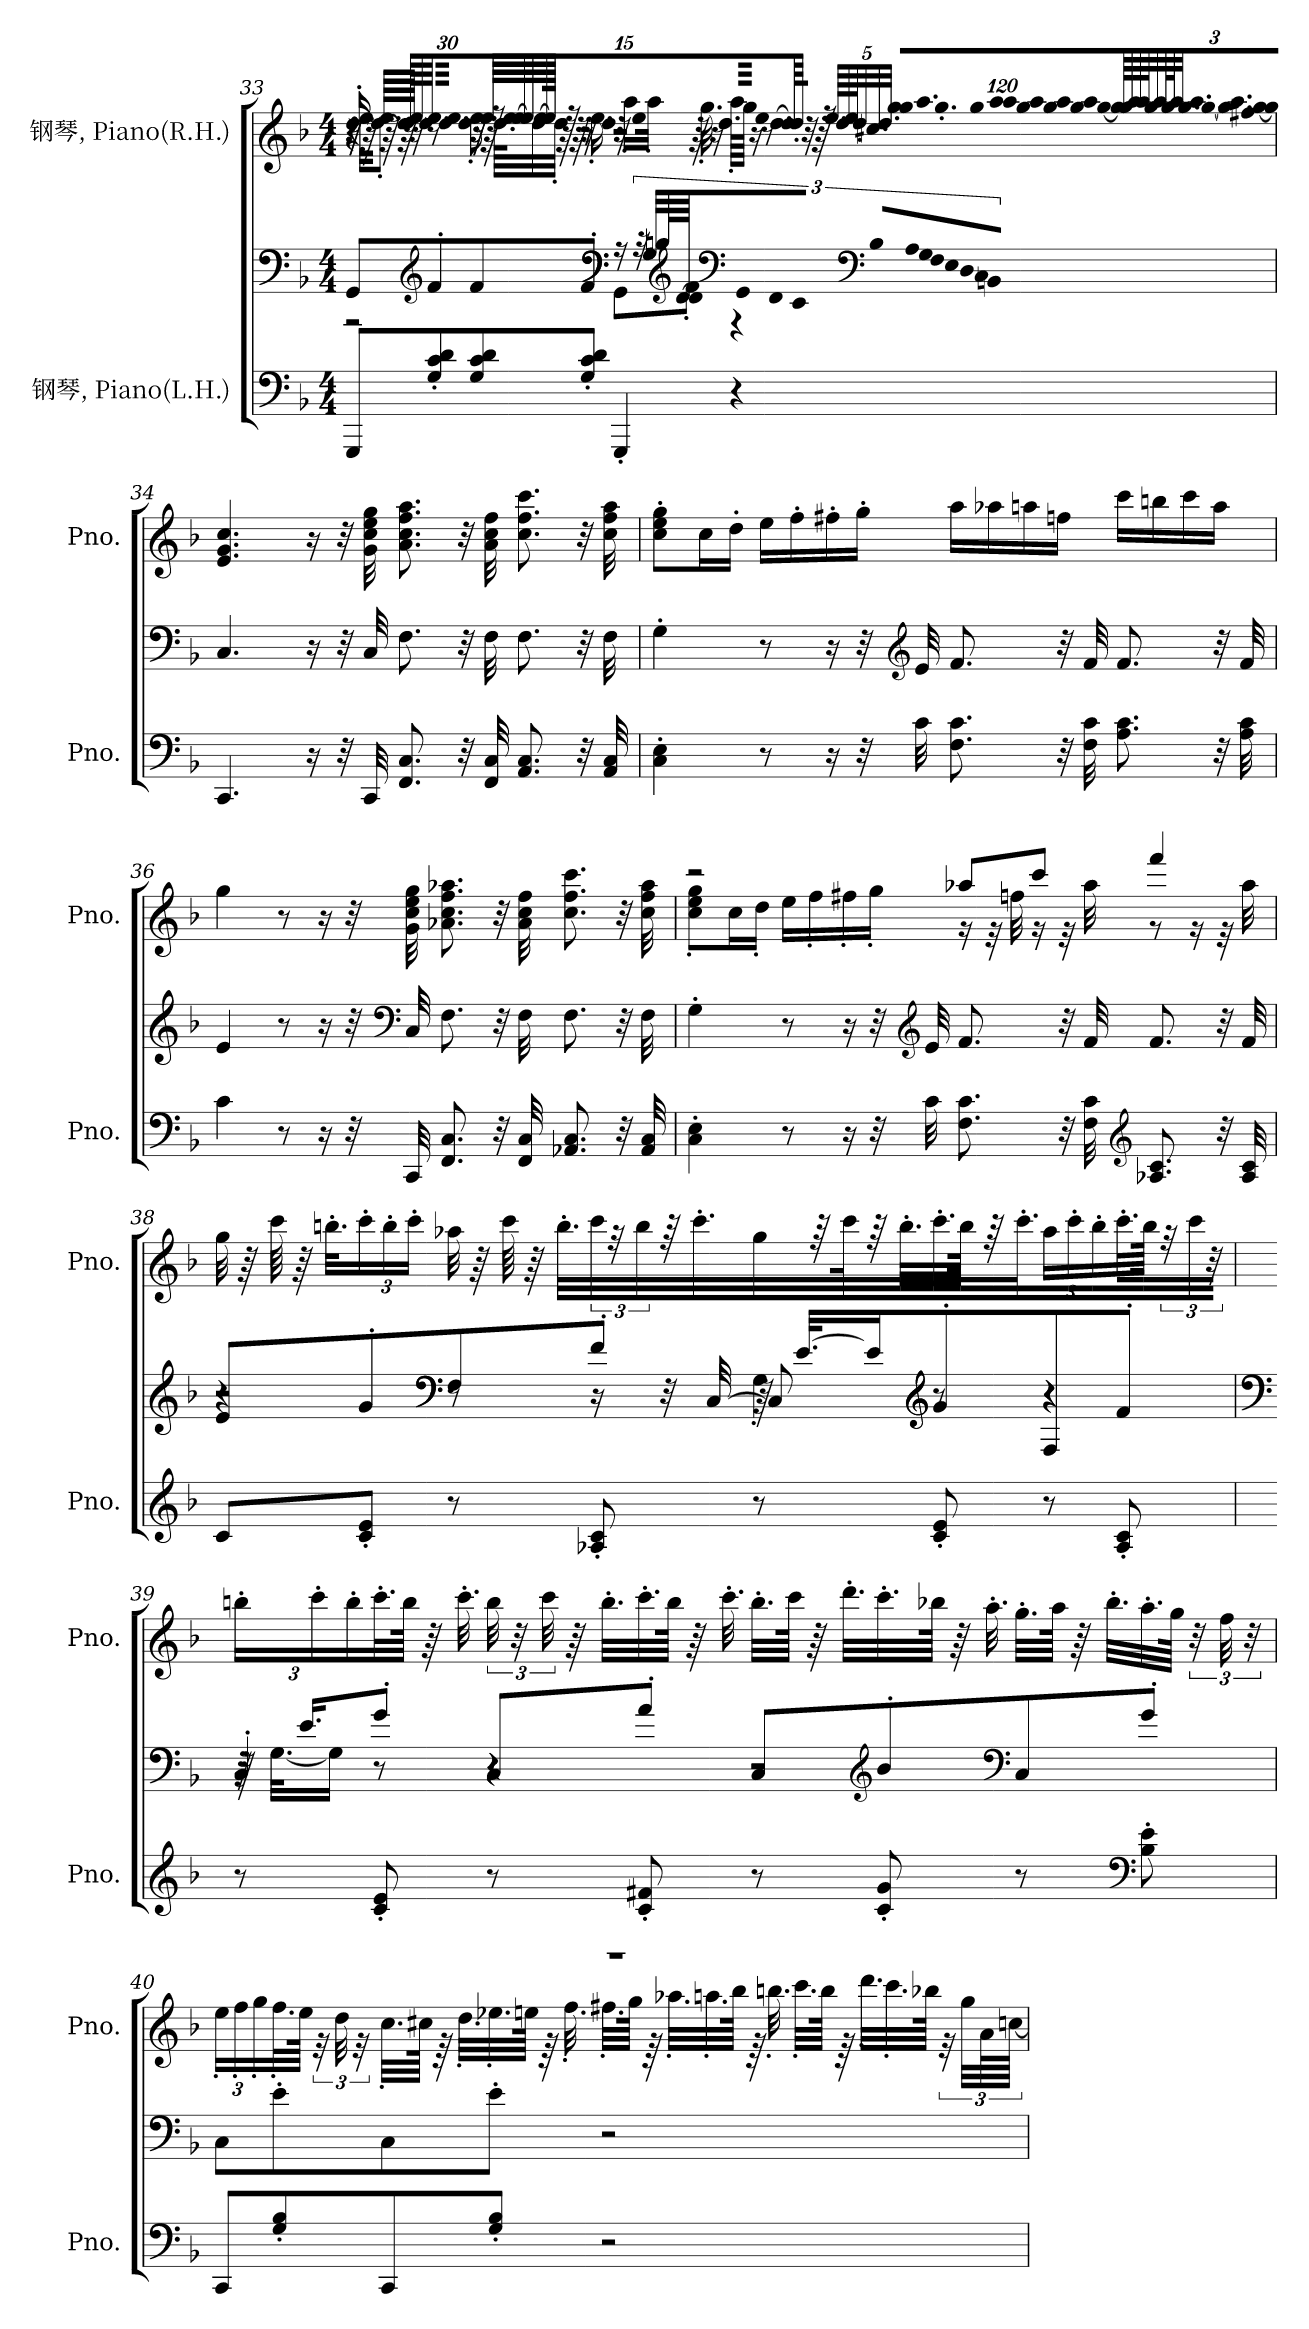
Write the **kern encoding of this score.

**kern	**kern	**kern
*part2	*part2	*part1
*staff3	*staff2	*staff1
*I"钢琴, Piano(L.H.)	*	*I"钢琴, Piano(R.H.)
*I'Pno.	*	*I'Pno.
!!LO:LB:g=z
*clefF4	*clefF4	*clefG2
*k[b-]	*k[b-]	*k[b-]
*M4/4	*M4/4	*M4/4
*MM47	*MM47	*MM47
=33	=33	=33
*	*^	*^
*	*	*	*	*^
*	*	*	*	*	*^
8GGG/L	8GG/L	2r	16dd'/	32r	32r	4r
.	.	.	.	32ee\KKL	64r	.
.	.	.	.	.	[64dd/LLLL	.
.	.	.	64r	8.ee'\J	64dd/JJJJ]	.
.	.	.	64dd/LLLL	.	64r	.
.	.	.	64ee/	.	32r	.
.	.	.	64dd/	.	.	.
*	*clefG2	*	*	*	*	*
*	*	*	*Xbrackettup	*	*	*
*	*	*	*MM48	*	*	*
!	!	!	!LO:N:vis=256.	!	!	!
8G/' 8c/' 8d/'	8f'/	.	1920%17ee/K	.	8r	.
!	!	!	!LO:N:vis=256%9	!	!	!
.	.	.	960%17dd/	.	.	.
!	!	!	!LO:N:vis=256.	!	!	!
.	.	.	1920%17ee/L	.	.	.
.	.	.	1920ryy	.	.	.
!	!	!	!LO:N:vis=256.	!	!	!
.	.	.	1920%17dd/J	.	.	.
!	!	!	!LO:N:vis=256%9	!	!	!
.	.	.	960%17ee/	.	.	.
!	!	!	!LO:N:vis=256.	!	!	!
.	.	.	1920%17dd/K	.	.	.
!	!	!	!LO:N:vis=256%9	!	!	!
.	.	.	960%17ee/	.	.	.
!	!	!	!LO:N:vis=256.	!	!	!
.	.	.	1920%17dd/K	.	.	.
.	.	.	1920ryy	.	.	.
!	!	!	!LO:N:vis=256%9	!	!	!
.	.	.	960%17ee/	.	.	.
!	!	!	!LO:N:vis=256.	!	!	!
.	.	.	[1920%17dd/K	.	.	.
8G/ 8c/ 8d/	8f/	.	64dd/J]	8ee'\	32r	32r
.	.	.	32.dd'/JJJ	.	.	.
.	.	.	.	.	64ee/LLLL	128r
.	.	.	.	.	.	64.dd\KLLL
.	.	.	.	.	[64ee/	.
.	.	.	32r	.	64ee/]	32dd\
.	.	.	.	.	[64ee/	.
.	.	.	128r	.	128ee/JJJJk]	32dd'\JJJ
.	.	.	64.ee/LLLL	.	128r	.
.	.	.	.	.	64r	.
*	*	*	*MM46	*	*	*
8G/' 8c/' 8d/'J	8f'/J	.	80dd/	32r	8r	8r
.	.	.	80ee/J	.	.	.
.	.	.	40dd'/	.	.	.
.	.	.	.	16.ee'\	.	.
.	.	.	40.cc#X/	.	.	.
.	.	.	40.dd/JJJ	.	.	.
*	*clefF4	*	*	*	*	*
*	*	*	*MM47	*	*	*
!	!	!	!LO:N:vis=32.	!	!	!
4GGG'/	16r	8GG\L	1920%103gg/LLL	32r	2r	2r
.	.	.	.	16aa'\LL	.	.
!	!	!	!LO:N:vis=256%9	!	!	!
.	.	.	960%17gg/L	.	.	.
.	48r	.	.	.	.	.
!	!	!	!LO:N:vis=256.	!	!	!
.	.	.	1920%17aa/K	.	.	.
!	!	!	!LO:N:vis=32.	!	!	!
.	.	.	640%17gg'/	.	.	.
.	48G/LLL	.	.	.	.	.
.	.	.	.	32aa'\JJk	.	.
.	96Bn/L	.	.	.	.	.
.	.	.	1920ryy	.	.	.
!	!	!	!LO:N:vis=256%9	!	!	!
.	.	.	960%17gg/J	.	.	.
*	*clefG2	*	*	*	*	*
.	[96d/J	.	.	.	.	.
*	*	*	*MM48	*	*	*
.	32d/]	8f'\J	40aa/	64r	.	.
.	.	.	.	32.gg'\	.	.
.	.	.	80aa/L	.	.	.
.	32e/	.	.	.	.	.
.	.	.	80gg/	.	.	.
.	.	.	80aa/	.	.	.
.	32d/	.	80gg/	16r	.	.
.	.	.	80aa/	.	.	.
.	.	.	80gg/	.	.	.
.	32c/JJJ	.	.	.	.	.
.	.	.	80aa/	.	.	.
.	.	.	[80gg/	.	.	.
*	*clefF4	*	*	*	*	*
*	*	*	*MM46	*	*	*
4r	32B/LLL	4r	64gg/]	32.aa'\LLL	.	.
.	.	.	64gg/	.	.	.
.	32A/	.	64aa/	.	.	.
.	.	.	64aa/J	64gg\JJJk	.	.
.	32G/	.	48gg/	16r	.	.
.	.	.	96aa/L	.	.	.
.	32F/	.	96gg/J	.	.	.
.	.	.	48aa/	.	.	.
*	*	*	*MM43	*	*	*
!	!	!	!LO:N:vis=256.	!	!	!
.	32E/	.	1920%17gg/LL	8r	.	.
!	!	!	!LO:N:vis=256.	!	!	!
.	.	.	1920%17aa/	.	.	.
!	!	!	!LO:N:vis=256.	!	!	!
.	.	.	[1920%17gg/J	.	.	.
!	!	!	!LO:N:vis=32.	!	!	!
.	.	.	640%17gg/] 640%17aa/	.	.	.
.	32D/	.	.	.	.	.
.	.	.	1920ryy	.	.	.
!	!	!	!LO:N:vis=32.	!	!	!
.	.	.	640%17ff#X/	.	.	.
.	32C/	.	.	.	.	.
!	!	!	!LO:N:vis=256.	!	!	!
.	.	.	[1920%17gg/JK	.	.	.
!	!	!	!LO:N:vis=32	!	!	!
.	.	.	640%23gg/JJJ]	.	.	.
.	32BBn/JJJ	.	.	.	.	.
*	*v	*v	*	*	*	*
*	*	*v	*v	*v	*v
!!LO:LB:g=z
=34	=34	=34
*	*	*MM45
4.CC/	4.C/	4.e/ 4.g/ 4.cc/
16r	16r	16r
32r	32r	32r
*	*	*MM48
32CC/	32C/	32g\ 32cc\ 32ee\ 32gg\
*	*	*MM49
8.FF/ 8.C/	8.F\	8.a\ 8.cc\ 8.ff\ 8.aa\
32r	32r	32r
*	*	*MM48
32FF/ 32C/	32F\	32a\ 32cc\ 32ff\
*	*	*MM51
8.AA/ 8.C/	8.F\	8.cc\ 8.ff\ 8.ccc\
32r	32r	32r
*	*	*MM45
32AA/ 32C/	32F\	32cc\ 32ff\ 32aa\
=35	=35	=35
*	*	*MM46
4C\' 4E\'	4G'\	8cc\' 8ee\' 8gg\'L
*	*	*MM49
.	.	16cc\L
.	.	16dd'\JJ
*	*	*MM51
8r	8r	16ee\LL
.	.	16ff'\
*	*	*MM46
16r	16r	16ff#X'\
32r	32r	16gg'\JJ
*	*clefG2	*
32c\	32e/	.
*	*	*MM47
8.F\ 8.c\	8.f/	16aa\LL
.	.	16aa-X\
*	*	*MM48
.	.	16aan\
32r	32r	16ffn\JJ
32F\ 32c\	32f/	.
8.A\ 8.c\	8.f/	16ccc\LL
.	.	16bbn\
*	*	*MM46
.	.	16ccc\
32r	32r	16aa\JJ
32A\ 32c\	32f/	.
!!LO:PB:g=z
=36	=36	=36
*	*	*MM48
4c\	4e/	4gg\
*	*	*MM49
8r	8r	8r
16r	16r	16r
32r	32r	32r
*	*clefF4	*
*	*	*MM45
32CC/	32C/	32g\ 32cc\ 32ee\ 32gg\
*	*	*MM49
8.FF/ 8.C/	8.F\	8.a-X\ 8.cc\ 8.ff\ 8.aa-X\
32r	32r	32r
*	*	*MM48
32FF/ 32C/	32F\	32a-\ 32cc\ 32ff\
*	*	*MM51
8.AA-X/ 8.C/	8.F\	8.cc\ 8.ff\ 8.ccc\
32r	32r	32r
*	*	*MM45
32AA-/ 32C/	32F\	32cc\ 32ff\ 32aa-\
=37	=37	=37
*	*	*MM46
*	*	*^
4C\' 4E\'	4G'\	2r	8cc\' 8ee\' 8gg\'L
*	*	*MM49	*
.	.	.	16cc\L
.	.	.	16dd'\JJ
*	*	*MM51	*
8r	8r	.	16ee\LL
.	.	.	16ff'\
*	*	*MM46	*
16r	16r	.	16ff#X'\
32r	32r	.	16gg'\JJ
*	*clefG2	*	*
32c\	32e/	.	.
*	*	*MM47	*
8.F\ 8.c\	8.f/	8aa-X/L	16r
.	.	.	32r
.	.	.	32ffn\
*	*	*MM48	*
.	.	8ccc/J	16r
32r	32r	.	32r
32F\ 32c\	32f/	.	32aa-\
*clefG2	*	*	*
8.A-X/ 8.c/	8.f/	4fff/	8r
*	*	*MM46	*
.	.	.	16r
32r	32r	.	32r
*	*	*MM41	*
32A-/ 32c/	32f/	.	32aa-\
*	*	*v	*v
!!LO:LB:g=z
=38	=38	=38
*	*	*MM37
*	*^	*
*	*	*^	*
8c/L	8e/L	2r	4r	32gg\
.	.	.	.	64r
.	.	.	.	64ccc\
.	.	.	.	64r
.	.	.	.	32.bbn'\KLL
*	*	*	*	*MM48
8c/' 8e/'J	8g'/	.	.	24ccc'\
.	.	.	.	24bb'\
.	.	.	.	24ccc'\JJ
*	*clefF4	*	*	*
*	*	*	*	*MM51
8r	8F/	.	8r	32aa-X\
.	.	.	.	64r
.	.	.	.	64ccc\
.	.	.	.	64r
.	.	.	.	32.bb'\LLL
*	*	*	*	*brackettup
*	*	*	*	*MM49
8A-X/' 8c/'	8f'/J	.	16r	48ccc\JJJ
.	.	.	.	48r
.	.	.	.	48bb\
.	.	.	32r	64r
.	.	.	.	32.ccc'\
.	.	.	[32C/	.
*	*	*	*	*MM51
8r	64r	4G'\	8C/]	32gg\
.	[32.e/KLL	.	.	.
.	.	.	.	64r
.	.	.	.	64ccc\
.	16e/J]	.	.	64r
.	.	.	.	32.bb'\LLL
*	*clefG2	*	*	*
*	*	*	*	*MM52
8c/' 8e/'	8g'/	.	8r	32.ccc'\
.	.	.	.	64bb\JJJk
.	.	.	.	64r
.	.	.	.	32.ccc'\
*	*	*	*	*Xbrackettup
8r	8F/	4r	4r	24aa-\LL
.	.	.	.	24ccc'\
.	.	.	.	24bb'\
*	*	*	*	*MM51
8A-/' 8c/'	8f'/J	.	.	32.ccc'\L
.	.	.	.	64bb\JJJk
*	*	*	*	*brackettup
.	.	.	.	48r
.	.	.	.	48ccc\
.	.	.	.	48r
!!LO:LB:g=z
=39	=39	=39	=39	=39
*	*clefF4	*	*	*
*	*	*	*	*Xbrackettup
*	*	*	*	*MM52
8r	32r	64r	4C'/	24bbn'\LL
.	.	[32.G\KLL	.	.
.	16.e/KL	.	.	.
.	.	.	.	24ccc'\
.	.	16G\JJ]	.	.
.	.	.	.	24bb'\
*	*	*	*	*MM54
8c/' 8e/'	8g'/J	8r	.	32.ccc'\L
.	.	.	.	64bb\JJJk
.	.	.	.	64r
.	.	.	.	32.ccc'\
*	*	*	*	*brackettup
8r	8C/L	4r	4r	48bb\
.	.	.	.	48r
.	.	.	.	48ccc\
.	.	.	.	64r
.	.	.	.	32.bb'\LLL
*	*	*	*	*MM52
8c/' 8f#X/'	8a'/J	.	.	32.ccc'\
.	.	.	.	64bb\JJJk
.	.	.	.	64r
.	.	.	.	32.ccc'\
*	*	*	*	*MM54
8r	8C/L	2r	2r	32.bb'\LLL
.	.	.	.	64ccc\JJJk
.	.	.	.	64r
.	.	.	.	32.ddd'\LLL
*	*clefG2	*	*	*
*	*	*	*	*MM55
8c/' 8g/'	8b-'/	.	.	32.ccc'\
.	.	.	.	64bb-X\JJJk
.	.	.	.	64r
.	.	.	.	32.aa'\
*	*clefF4	*	*	*
8r	8C/	.	.	32.gg'\LLL
.	.	.	.	64aa\JJJk
.	.	.	.	64r
.	.	.	.	32.bb-'\LLL
*clefF4	*	*	*	*
*	*	*	*	*MM52
8B-\' 8e\'	8g'/J	.	.	32.aa'\
.	.	.	.	64gg\JJJk
.	.	.	.	48r
.	.	.	.	48ff\
.	.	.	.	48r
*	*v	*v	*v	*
!!LO:LB:g=z
=40	=40	=40
*	*	*^
*	*	*	*Xbrackettup
*	*	*v	*v
*	*	*MM53
*	*	*^
8CC/L	8C\L	1r	24ee'\LL
.	.	.	24ff'\
.	.	.	24gg'\
*	*	*MM54	*
8G/' 8B-/'	8e'\	.	32.ff'\L
.	.	.	64ee\JJJk
*	*	*	*brackettup
.	.	.	48r
.	.	.	48dd\
.	.	.	48r
*	*	*MM52	*
8CC/	8C\	.	32.cc'\LLL
.	.	.	64cc#X\JJJk
.	.	.	64r
.	.	.	32.dd'\LLL
*	*	*MM49	*
8G/' 8B-/'J	8e'\J	.	32.ee-X'\
.	.	.	64een\JJJk
.	.	.	64r
.	.	.	32.ff'\
*	*	*MM51	*
2r	2r	.	32.ff#X'\LLL
.	.	.	64gg\JJJk
.	.	.	64r
.	.	.	32.aa-X'\LLL
*	*	*MM52	*
.	.	.	32.aan'\
.	.	.	64bb-\JJJk
.	.	.	64r
.	.	.	32.bbn'\
*	*	*MM48	*
.	.	.	32.ccc'\LLL
.	.	.	64bb\JJJk
.	.	.	64r
.	.	.	32.ddd'\LLL
*	*	*MM46	*
.	.	.	32.ccc'\
.	.	.	64bb-X\JJJk
.	.	.	48r
*	*	*MM30	*
.	.	.	48gg\LLL
*	*	*MM18	*
.	.	.	96a\L
.	.	.	[96ccn\JJJJ
*	*	*v	*v
=	=	=
*-	*-	*-
